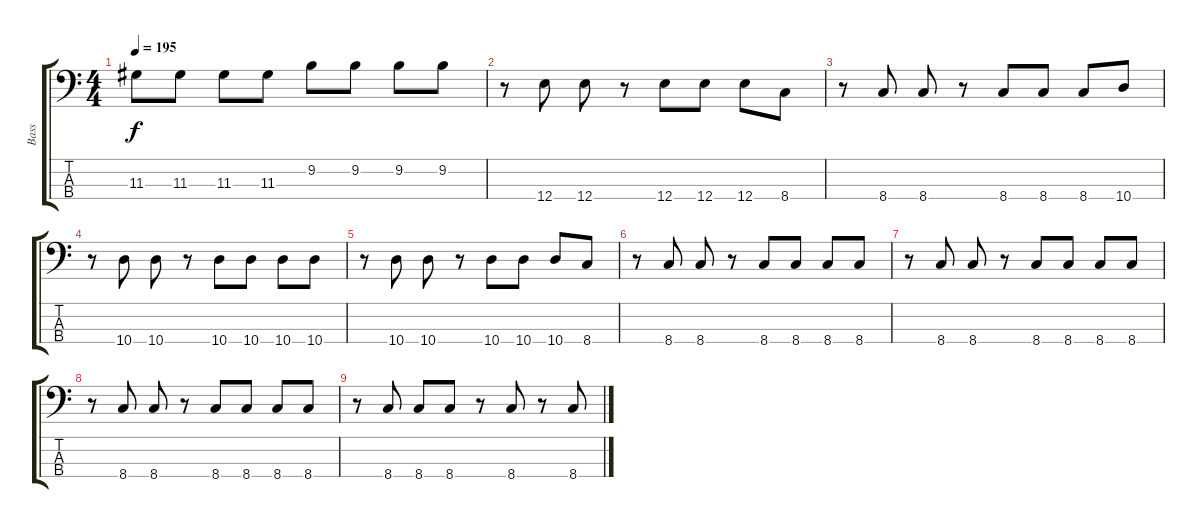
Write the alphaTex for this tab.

\track ("Bass" "Bass") {instrument electricbassfinger}
\staff {score tabs}
\tuning (G2 D2 A1 E1) {hide}
\ts (4 4)
\tempo 195
\clef f4
\ks c
11.3.8{dy f} 11.3.8 11.3.8 11.3.8 9.2.8 9.2.8 9.2.8 9.2.8 |
r.8 12.4.8 12.4.8 r.8 12.4.8 12.4.8 12.4.8 8.4.8 |
r.8 8.4.8 8.4.8 r.8 8.4.8 8.4.8 8.4.8 10.4.8 |
r.8 10.4.8 10.4.8 r.8 10.4.8 10.4.8 10.4.8 10.4.8 |
r.8 10.4.8 10.4.8 r.8 10.4.8 10.4.8 10.4.8 8.4.8 |
r.8 8.4.8 8.4.8 r.8 8.4.8 8.4.8 8.4.8 8.4.8 |
r.8 8.4.8 8.4.8 r.8 8.4.8 8.4.8 8.4.8 8.4.8 |
r.8 8.4.8 8.4.8 r.8 8.4.8 8.4.8 8.4.8 8.4.8 |
r.8 8.4.8 8.4.8 8.4.8 r.8 8.4.8 r.8 8.4.8
